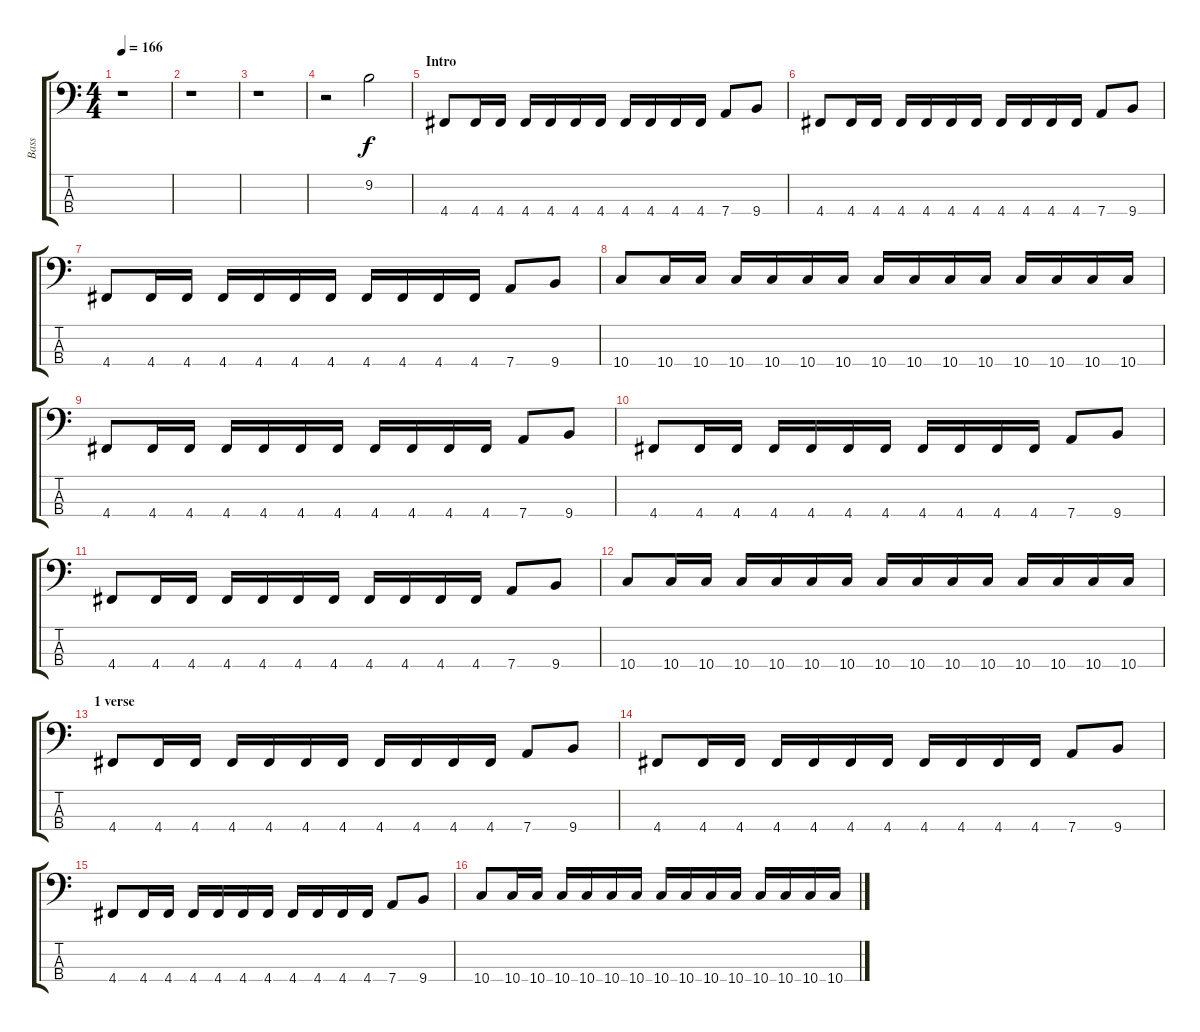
\track ("Bass" "Bass") {instrument electricbassfinger}
\staff {score tabs}
\tuning (G2 D2 A1 D1) {hide}
\ts (4 4)
\tempo 166
\clef f4
\ks c
r.1{dy f instrument electricbassfinger} |
r.1 |
r.1 |
r.2 9.2.2 |
\section ("" "Intro")
4.4.8 4.4.16 4.4.16 4.4.16 4.4.16 4.4.16 4.4.16 4.4.16 4.4.16 4.4.16 4.4.16 7.4.8 9.4.8 |
4.4.8 4.4.16 4.4.16 4.4.16 4.4.16 4.4.16 4.4.16 4.4.16 4.4.16 4.4.16 4.4.16 7.4.8 9.4.8 |
4.4.8 4.4.16 4.4.16 4.4.16 4.4.16 4.4.16 4.4.16 4.4.16 4.4.16 4.4.16 4.4.16 7.4.8 9.4.8 |
10.4.8 10.4.16 10.4.16 10.4.16 10.4.16 10.4.16 10.4.16 10.4.16 10.4.16 10.4.16 10.4.16 10.4.16 10.4.16 10.4.16 10.4.16 |
4.4.8 4.4.16 4.4.16 4.4.16 4.4.16 4.4.16 4.4.16 4.4.16 4.4.16 4.4.16 4.4.16 7.4.8 9.4.8 |
4.4.8 4.4.16 4.4.16 4.4.16 4.4.16 4.4.16 4.4.16 4.4.16 4.4.16 4.4.16 4.4.16 7.4.8 9.4.8 |
4.4.8 4.4.16 4.4.16 4.4.16 4.4.16 4.4.16 4.4.16 4.4.16 4.4.16 4.4.16 4.4.16 7.4.8 9.4.8 |
10.4.8 10.4.16 10.4.16 10.4.16 10.4.16 10.4.16 10.4.16 10.4.16 10.4.16 10.4.16 10.4.16 10.4.16 10.4.16 10.4.16 10.4.16 |
\section ("" "1 verse")
4.4.8 4.4.16 4.4.16 4.4.16 4.4.16 4.4.16 4.4.16 4.4.16 4.4.16 4.4.16 4.4.16 7.4.8 9.4.8 |
4.4.8 4.4.16 4.4.16 4.4.16 4.4.16 4.4.16 4.4.16 4.4.16 4.4.16 4.4.16 4.4.16 7.4.8 9.4.8 |
4.4.8 4.4.16 4.4.16 4.4.16 4.4.16 4.4.16 4.4.16 4.4.16 4.4.16 4.4.16 4.4.16 7.4.8 9.4.8 |
10.4.8 10.4.16 10.4.16 10.4.16 10.4.16 10.4.16 10.4.16 10.4.16 10.4.16 10.4.16 10.4.16 10.4.16 10.4.16 10.4.16 10.4.16
